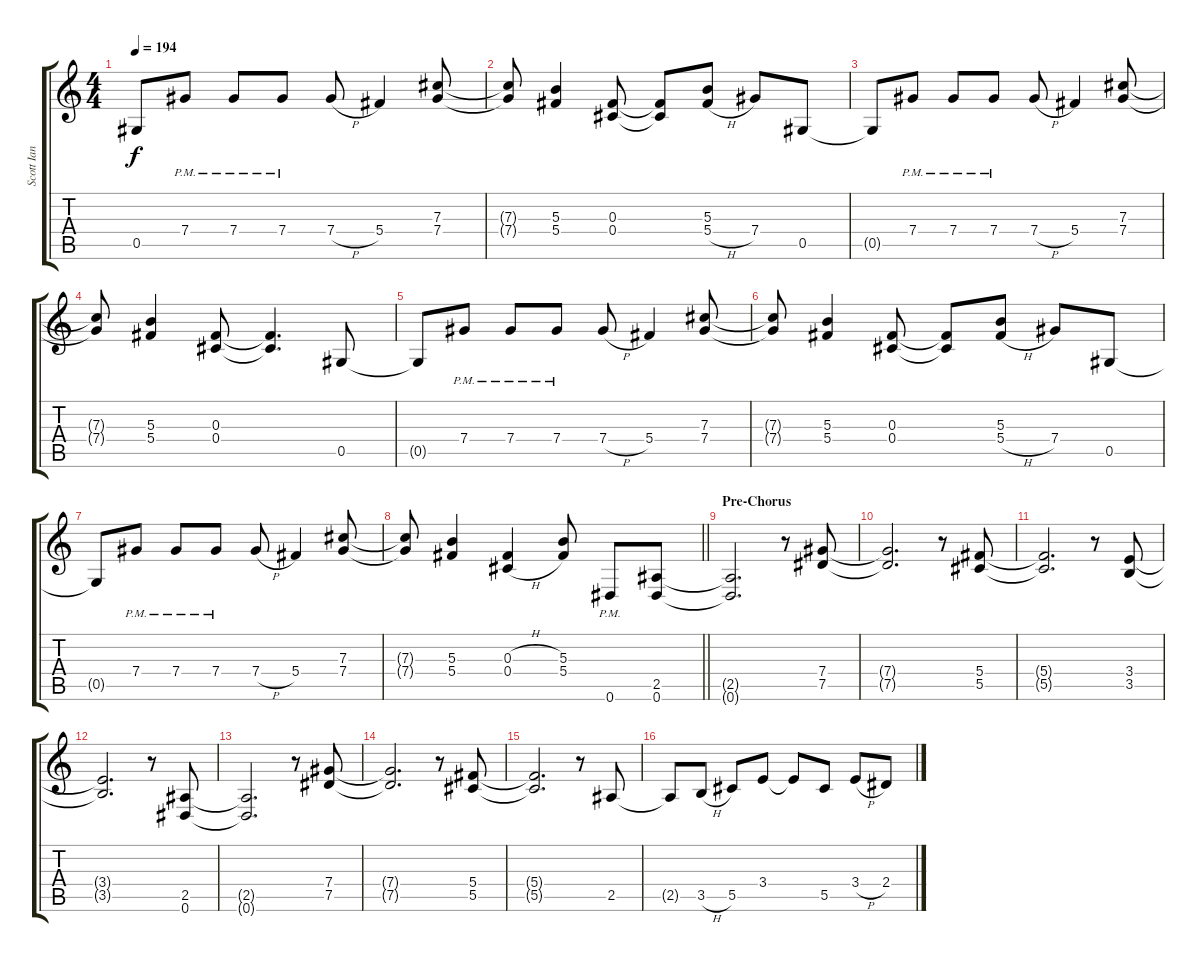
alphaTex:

\track ("Scott Ian Rhy" "Scott Ian ") {instrument distortionguitar}
\staff {score tabs}
\tuning (Eb4 Bb3 Gb3 Db3 Ab2 Eb2) {hide}
\ts (4 4)
\tempo 194
\clef g2
\ks c
0.5{t}.8{dy f} 7.4{pm}.8 7.4{pm}.8 7.4{pm}.8 7.4{h}.8 5.4.4 (7.3 7.4).8 |
(7.3{t} 7.4{t}).8 (5.3 5.4).4 (0.3 0.4).8 (0.3{t} 0.4{t}).8 (5.3 5.4{h}).8 7.4.8 0.5.8 |
0.5{t}.8 7.4{pm}.8 7.4{pm}.8 7.4{pm}.8 7.4{h}.8 5.4.4 (7.3 7.4).8 |
(7.3{t} 7.4{t}).8 (5.3 5.4).4 (0.3 0.4).8 (0.3{t} 0.4{t}).4{d} 0.5.8 |
0.5{t}.8 7.4{pm}.8 7.4{pm}.8 7.4{pm}.8 7.4{h}.8 5.4.4 (7.3 7.4).8 |
(7.3{t} 7.4{t}).8 (5.3 5.4).4 (0.3 0.4).8 (0.3{t} 0.4{t}).8 (5.3 5.4{h}).8 7.4.8 0.5.8 |
0.5{t}.8 7.4{pm}.8 7.4{pm}.8 7.4{pm}.8 7.4{h}.8 5.4.4 (7.3 7.4).8 |
\barLineRight lightlight
(7.3{t} 7.4{t}).8 (5.3 5.4).4 (0.3{h} 0.4{h}).4 (5.3 5.4).8 0.6{pm}.8 (2.5 0.6).8 |
\section ("" "Pre-Chorus")
(2.5{t} 0.6{t}).2{d} r.8 (7.4 7.5).8 |
(7.4{t} 7.5{t}).2{d} r.8 (5.4 5.5).8 |
(5.4{t} 5.5{t}).2{d} r.8 (3.4 3.5).8 |
(3.4{t} 3.5{t}).2{d} r.8 (2.5 0.6).8 |
(2.5{t} 0.6{t}).2{d} r.8 (7.4 7.5).8 |
(7.4{t} 7.5{t}).2{d} r.8 (5.4 5.5).8 |
(5.4{t} 5.5{t}).2{d} r.8 2.5.8 |
2.5{t}.8 3.5{h}.8 5.5.8 3.4.8 3.4{t}.8 5.5.8 3.4{h}.8 2.4.8
